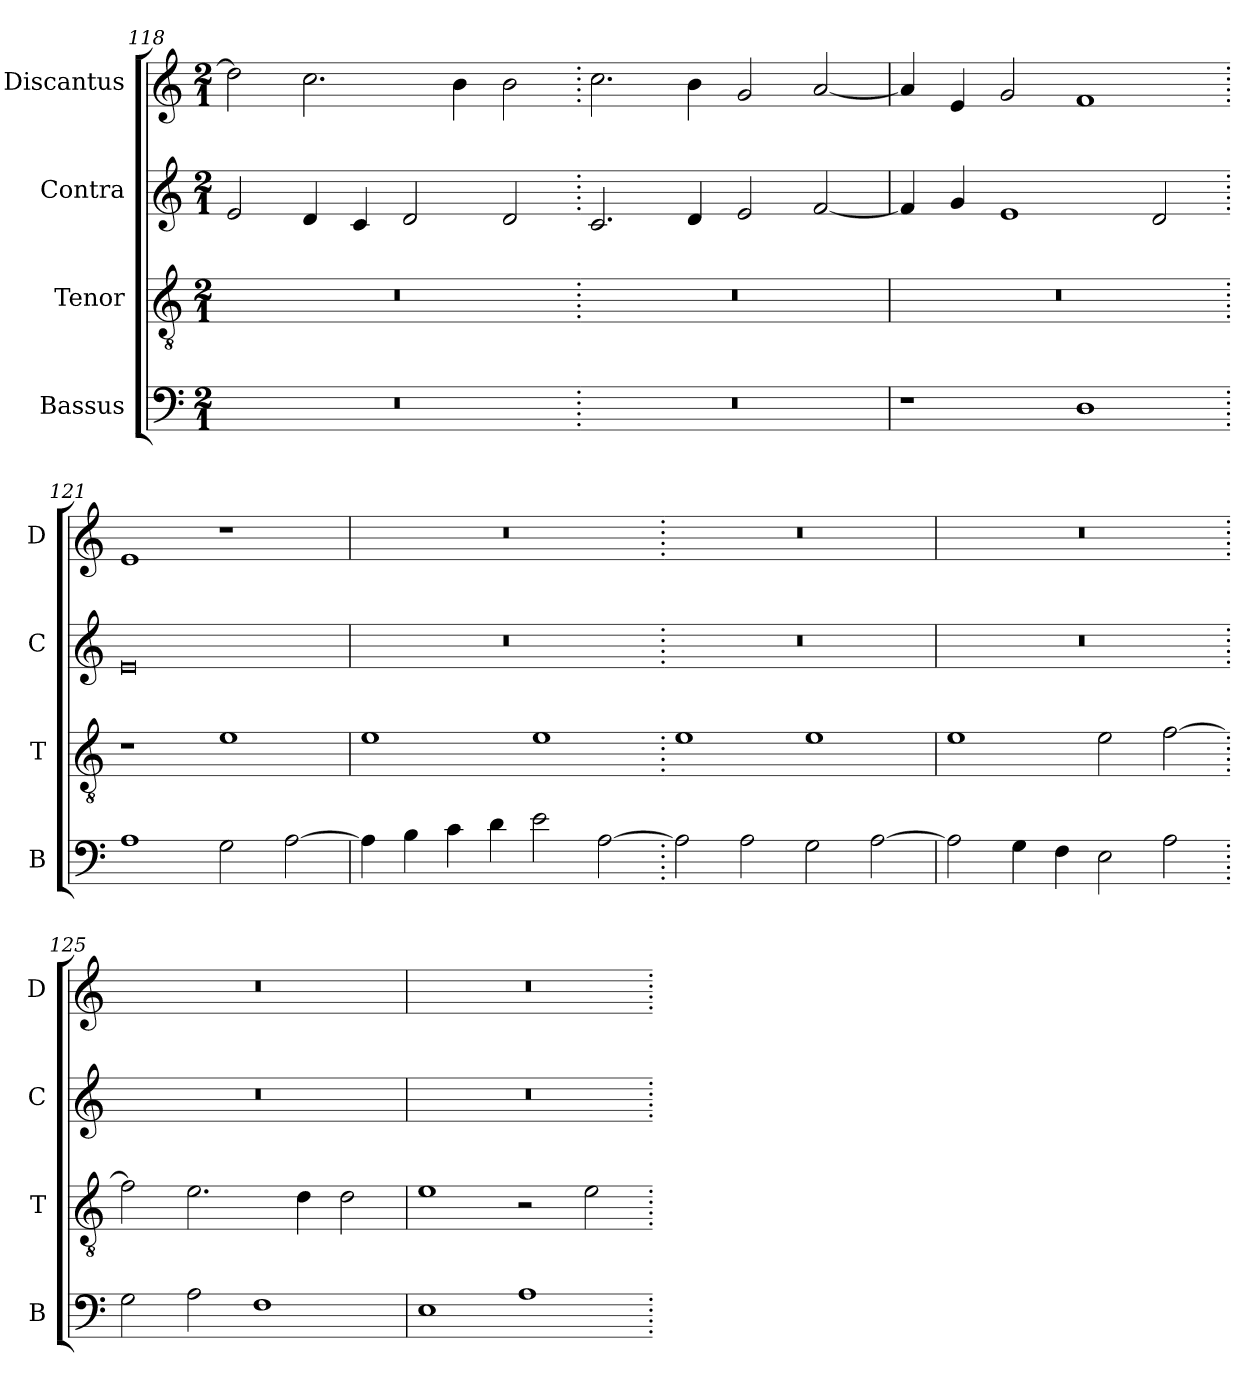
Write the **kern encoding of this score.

**kern	**kern	**kern	**kern
*part4	*part3	*part2	*part1
*staff4	*staff3	*staff2	*staff1
*I"Bassus	*I"Tenor	*I"Contra	*I"Discantus
*I'B	*I'T	*I'C	*I'D
*clefF4	*clefGv2	*clefG2	*clefG2
*k[]	*k[]	*k[]	*k[]
*M2/1	*M2/1	*M2/1	*M2/1
=118	=118	=118	=118
0r	0r	2e/	2dd\]
.	.	4d/	2.cc\
.	.	4c/	.
.	.	2d/	.
.	.	.	4b\
.	.	2d/	2b\
=119.	=119.	=119.	=119.
0r	0r	2.c/	2.cc\
.	.	4d/	4b\
.	.	2e/	2g/
.	.	[2f/	[2a/
=120	=120	=120	=120
1r	0r	4f/]	4a/]
.	.	4g/	4e/
.	.	1e	2g/
1D	.	.	1f
.	.	2d/	.
=121.	=121.	=121.	=121.
1A	1r	0e	1e
2G\	1e	.	1r
[2A\	.	.	.
=122	=122	=122	=122
4A\]	1e	0r	0r
4B\	.	.	.
4c\	.	.	.
4d\	.	.	.
2e\	1e	.	.
[2A\	.	.	.
=123.	=123.	=123.	=123.
2A\]	1e	0r	0r
2A\	.	.	.
2G\	1e	.	.
[2A\	.	.	.
=124	=124	=124	=124
2A\]	1e	0r	0r
4G\	.	.	.
4F\	.	.	.
2E\	2e\	.	.
2A\	[2f\	.	.
=125.	=125.	=125.	=125.
2G\	2f\]	0r	0r
2A\	2.e\	.	.
1F	.	.	.
.	4d\	.	.
.	2d\	.	.
=126	=126	=126	=126
1E	1e	0r	0r
1A	2r	.	.
.	2e\	.	.
=.	=.	=.	=.
*-	*-	*-	*-
